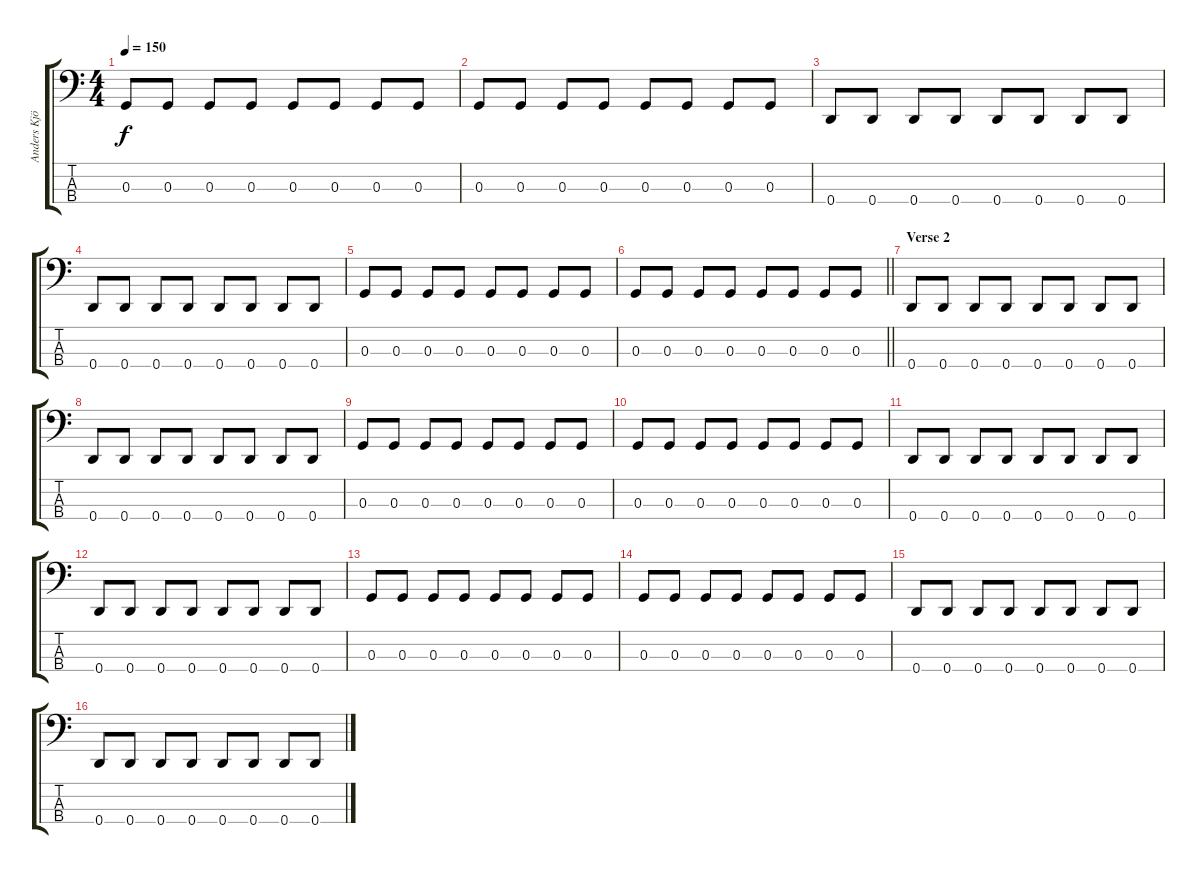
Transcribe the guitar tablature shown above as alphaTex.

\track ("Anders Kjölholm" "Anders Kjö") {instrument electricbassfinger}
\staff {score tabs}
\tuning (F2 C2 G1 D1) {hide}
\ts (4 4)
\tempo 150
\clef f4
\ks c
0.3.8{dy f} 0.3.8 0.3.8 0.3.8 0.3.8 0.3.8 0.3.8 0.3.8 |
0.3.8 0.3.8 0.3.8 0.3.8 0.3.8 0.3.8 0.3.8 0.3.8 |
0.4.8 0.4.8 0.4.8 0.4.8 0.4.8 0.4.8 0.4.8 0.4.8 |
0.4.8 0.4.8 0.4.8 0.4.8 0.4.8 0.4.8 0.4.8 0.4.8 |
0.3.8 0.3.8 0.3.8 0.3.8 0.3.8 0.3.8 0.3.8 0.3.8 |
\barLineRight lightlight
0.3.8 0.3.8 0.3.8 0.3.8 0.3.8 0.3.8 0.3.8 0.3.8 |
\section ("" "Verse 2")
0.4.8 0.4.8 0.4.8 0.4.8 0.4.8 0.4.8 0.4.8 0.4.8 |
0.4.8 0.4.8 0.4.8 0.4.8 0.4.8 0.4.8 0.4.8 0.4.8 |
0.3.8 0.3.8 0.3.8 0.3.8 0.3.8 0.3.8 0.3.8 0.3.8 |
0.3.8 0.3.8 0.3.8 0.3.8 0.3.8 0.3.8 0.3.8 0.3.8 |
0.4.8 0.4.8 0.4.8 0.4.8 0.4.8 0.4.8 0.4.8 0.4.8 |
0.4.8 0.4.8 0.4.8 0.4.8 0.4.8 0.4.8 0.4.8 0.4.8 |
0.3.8 0.3.8 0.3.8 0.3.8 0.3.8 0.3.8 0.3.8 0.3.8 |
0.3.8 0.3.8 0.3.8 0.3.8 0.3.8 0.3.8 0.3.8 0.3.8 |
0.4.8 0.4.8 0.4.8 0.4.8 0.4.8 0.4.8 0.4.8 0.4.8 |
0.4.8 0.4.8 0.4.8 0.4.8 0.4.8 0.4.8 0.4.8 0.4.8
